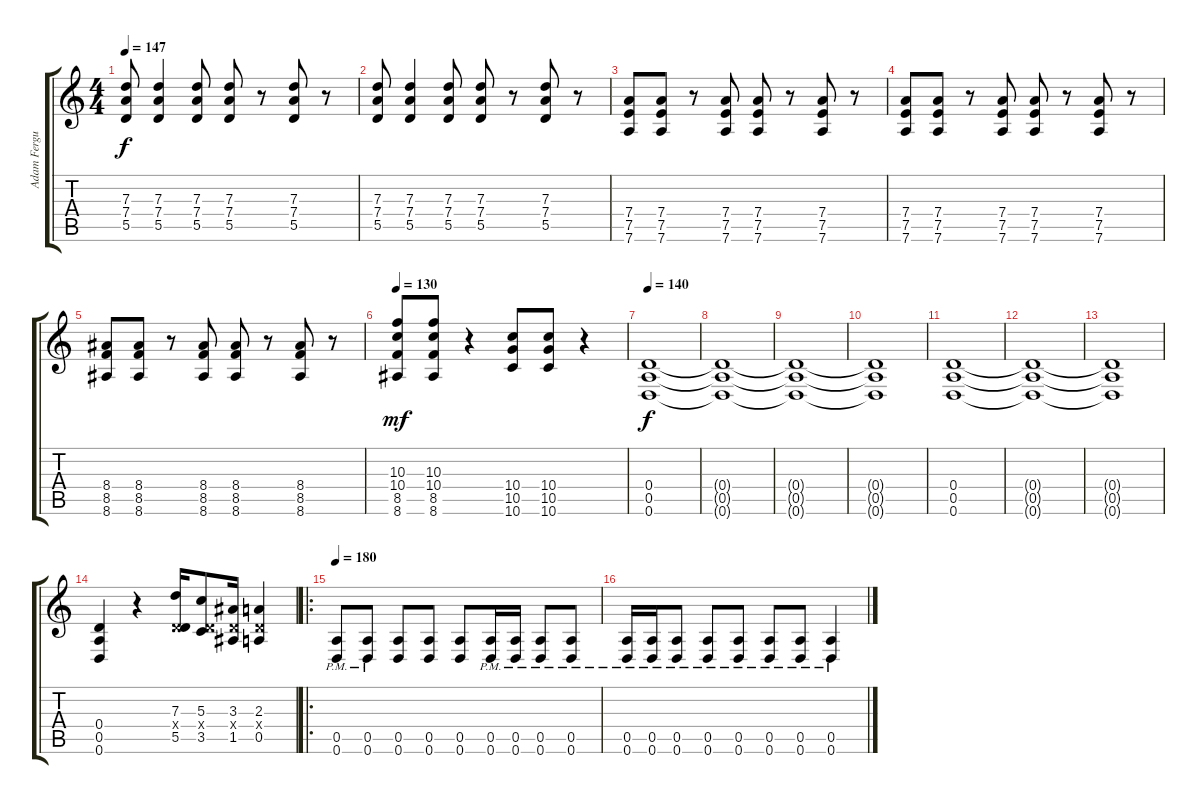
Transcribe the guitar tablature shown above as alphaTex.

\track ("Adam Ferguson - Guitar" "Adam Fergu") {instrument distortionguitar}
\staff {score tabs}
\tuning (E4 B3 G3 D3 A2 D2) {hide}
\ts (4 4)
\tempo 147
\clef g2
\ks c
(7.3 7.4 5.5).8{dy f} (7.3 7.4 5.5).4 (7.3 7.4 5.5).8 (7.3 7.4 5.5).8 r.8 (7.3 7.4 5.5).8 r.8 |
(7.3 7.4 5.5).8 (7.3 7.4 5.5).4 (7.3 7.4 5.5).8 (7.3 7.4 5.5).8 r.8 (7.3 7.4 5.5).8 r.8 |
(7.4 7.5 7.6).8 (7.4 7.5 7.6).8 r.8 (7.4 7.5 7.6).8 (7.4 7.5 7.6).8 r.8 (7.4 7.5 7.6).8 r.8 |
(7.4 7.5 7.6).8 (7.4 7.5 7.6).8 r.8 (7.4 7.5 7.6).8 (7.4 7.5 7.6).8 r.8 (7.4 7.5 7.6).8 r.8 |
(8.4 8.5 8.6).8 (8.4 8.5 8.6).8 r.8 (8.4 8.5 8.6).8 (8.4 8.5 8.6).8 r.8 (8.4 8.5 8.6).8 r.8 |
\tempo 130
(10.3 10.4 8.5 8.6).8{dy mf instrument distortionguitar} (10.3 10.4 8.5 8.6).8 r.4 (10.4 10.5 10.6).8 (10.4 10.5 10.6).8 r.4 |
\tempo 120
\tempo 140
(0.4 0.5 0.6).1{dy f volume 7} |
(0.4{t} 0.5{t} 0.6{t}).1 |
(0.4{t} 0.5{t} 0.6{t}).1 |
(0.4{t} 0.5{t} 0.6{t}).1 |
(0.4 0.5 0.6).1{volume 13} |
(0.4{t} 0.5{t} 0.6{t}).1{volume 7} |
(0.4{t} 0.5{t} 0.6{t}).1 |
(0.4 0.5 0.6).4{volume 13} r.4 (7.3 0.4{x} 5.5).16 (5.3 0.4{x} 3.5).8 (3.3 0.4{x} 1.5).16 (2.3 0.4{x} 0.5).4 |
\ro
\tempo 180
(0.5{pm} 0.6{pm}).8{volume 13} (0.5{pm} 0.6{pm}).8 (0.5 0.6).8 (0.5 0.6).8 (0.5 0.6).8 (0.5{pm} 0.6{pm}).16 (0.5{pm} 0.6{pm}).16 (0.5{pm} 0.6{pm}).8 (0.5{pm} 0.6{pm}).8 |
(0.5{pm} 0.6{pm}).16 (0.5{pm} 0.6{pm}).16 (0.5{pm} 0.6{pm}).8 (0.5{pm} 0.6{pm}).8 (0.5{pm} 0.6{pm}).8 (0.5{pm} 0.6{pm}).8 (0.5{pm} 0.6{pm}).8 (0.5{pm} 0.6{pm}).4
